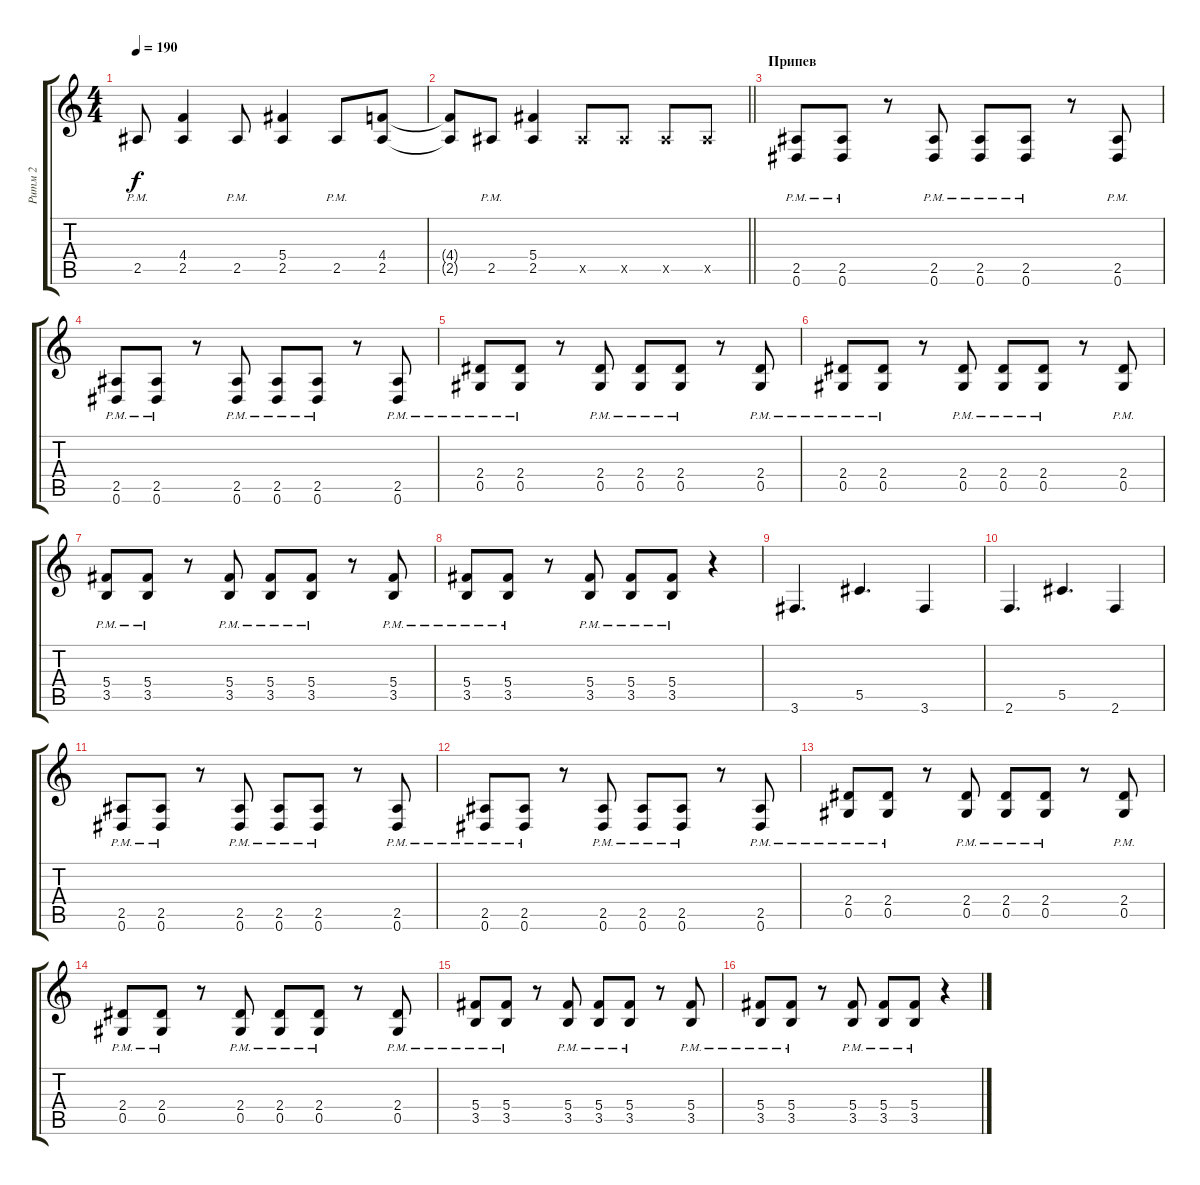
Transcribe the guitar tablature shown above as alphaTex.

\track ("Ритм 2" "Ритм 2") {instrument distortionguitar}
\staff {score tabs}
\tuning (Eb4 Bb3 Gb3 Db3 Ab2 Eb2) {hide}
\ts (4 4)
\tempo 190
\clef g2
\ks c
2.5{pm}.8{dy f} (4.4 2.5).4 2.5{pm}.8 (5.4 2.5).4 2.5{pm}.8 (4.4 2.5).8 |
\barLineRight lightlight
(4.4{t} 2.5{t}).8 2.5{pm}.8 (5.4 2.5).4 2.5{x}.8 2.5{x}.8 2.5{x}.8 2.5{x}.8 |
\section ("" "Припев")
(2.5{pm} 0.6{pm}).8 (2.5{pm} 0.6{pm}).8 r.8 (2.5{pm} 0.6{pm}).8 (2.5{pm} 0.6{pm}).8 (2.5{pm} 0.6{pm}).8 r.8 (2.5{pm} 0.6{pm}).8 |
(2.5{pm} 0.6{pm}).8 (2.5{pm} 0.6{pm}).8 r.8 (2.5{pm} 0.6{pm}).8 (2.5{pm} 0.6{pm}).8 (2.5{pm} 0.6{pm}).8 r.8 (2.5{pm} 0.6{pm}).8 |
(2.4{pm} 0.5{pm}).8 (2.4{pm} 0.5{pm}).8 r.8 (2.4{pm} 0.5{pm}).8 (2.4{pm} 0.5{pm}).8 (2.4{pm} 0.5{pm}).8 r.8 (2.4{pm} 0.5{pm}).8 |
(2.4{pm} 0.5{pm}).8 (2.4{pm} 0.5{pm}).8 r.8 (2.4{pm} 0.5{pm}).8 (2.4{pm} 0.5{pm}).8 (2.4{pm} 0.5{pm}).8 r.8 (2.4{pm} 0.5{pm}).8 |
(5.4{pm} 3.5{pm}).8 (5.4{pm} 3.5{pm}).8 r.8 (5.4{pm} 3.5{pm}).8 (5.4{pm} 3.5{pm}).8 (5.4{pm} 3.5{pm}).8 r.8 (5.4{pm} 3.5{pm}).8 |
(5.4{pm} 3.5{pm}).8 (5.4{pm} 3.5{pm}).8 r.8 (5.4{pm} 3.5{pm}).8 (5.4{pm} 3.5{pm}).8 (5.4{pm} 3.5{pm}).8 r.4 |
3.6.4{d} 5.5.4{d} 3.6.4 |
2.6.4{d} 5.5.4{d} 2.6.4 |
(2.5{pm} 0.6{pm}).8 (2.5{pm} 0.6{pm}).8 r.8 (2.5{pm} 0.6{pm}).8 (2.5{pm} 0.6{pm}).8 (2.5{pm} 0.6{pm}).8 r.8 (2.5{pm} 0.6{pm}).8 |
(2.5{pm} 0.6{pm}).8 (2.5{pm} 0.6{pm}).8 r.8 (2.5{pm} 0.6{pm}).8 (2.5{pm} 0.6{pm}).8 (2.5{pm} 0.6{pm}).8 r.8 (2.5{pm} 0.6{pm}).8 |
(2.4{pm} 0.5{pm}).8 (2.4{pm} 0.5{pm}).8 r.8 (2.4{pm} 0.5{pm}).8 (2.4{pm} 0.5{pm}).8 (2.4{pm} 0.5{pm}).8 r.8 (2.4{pm} 0.5{pm}).8 |
(2.4{pm} 0.5{pm}).8 (2.4{pm} 0.5{pm}).8 r.8 (2.4{pm} 0.5{pm}).8 (2.4{pm} 0.5{pm}).8 (2.4{pm} 0.5{pm}).8 r.8 (2.4{pm} 0.5{pm}).8 |
(5.4{pm} 3.5{pm}).8 (5.4{pm} 3.5{pm}).8 r.8 (5.4{pm} 3.5{pm}).8 (5.4{pm} 3.5{pm}).8 (5.4{pm} 3.5{pm}).8 r.8 (5.4{pm} 3.5{pm}).8 |
(5.4{pm} 3.5{pm}).8 (5.4{pm} 3.5{pm}).8 r.8 (5.4{pm} 3.5{pm}).8 (5.4{pm} 3.5{pm}).8 (5.4{pm} 3.5{pm}).8 r.4
